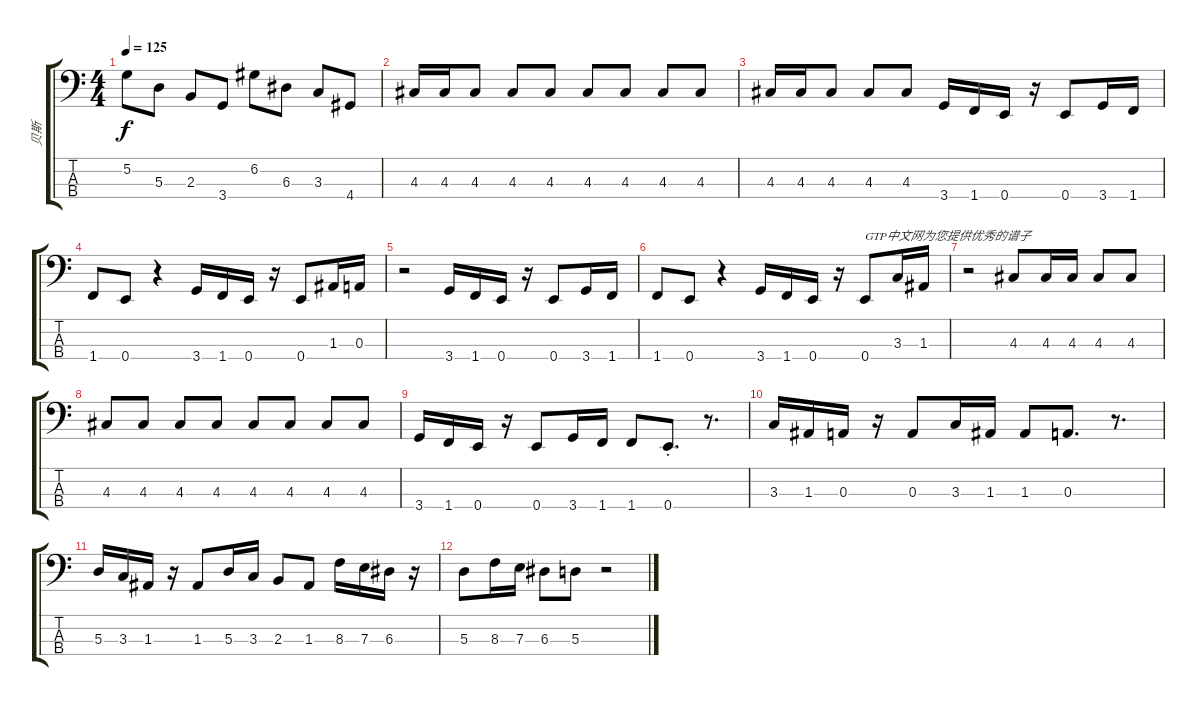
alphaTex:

\track ("贝斯" "贝斯") {instrument electricbassfinger}
\staff {score tabs}
\tuning (G2 D2 A1 E1) {hide}
\ts (4 4)
\tempo 125
\clef f4
\ks c
5.2.8{dy f} 5.3.8 2.3.8 3.4.8 6.2.8 6.3.8 3.3.8 4.4.8 |
4.3.16 4.3.16 4.3.8 4.3.8 4.3.8 4.3.8 4.3.8 4.3.8 4.3.8 |
4.3.16 4.3.16 4.3.8 4.3.8 4.3.8 3.4.16 1.4.16 0.4.16 r.16 0.4.8 3.4.16 1.4.16 |
1.4.8 0.4.8 r.4 3.4.16 1.4.16 0.4.16 r.16 0.4.8 1.3.16 0.3.16 |
r.2 3.4.16 1.4.16 0.4.16 r.16 0.4.8 3.4.16 1.4.16 |
1.4.8 0.4.8 r.4 3.4.16 1.4.16 0.4.16 r.16 0.4.8{txt "GTP中文网为您提供优秀的谱子"} 3.3.16 1.3.16 |
r.2 4.3.8 4.3.16 4.3.16 4.3.8 4.3.8 |
4.3.8 4.3.8 4.3.8 4.3.8 4.3.8 4.3.8 4.3.8 4.3.8 |
3.4.16 1.4.16 0.4.16 r.16 0.4.8 3.4.16 1.4.16 1.4.8 0.4{st}.8{d} r.8{d} |
3.3.16 1.3.16 0.3.16 r.16 0.3.8 3.3.16 1.3.16 1.3.8 0.3.8{d} r.8{d} |
5.3.16 3.3.16 1.3.16 r.16 1.3.8 5.3.16 3.3.16 2.3.8 1.3.8 8.3.16 7.3.16 6.3.16 r.16 |
5.3.8 8.3.16 7.3.16 6.3.8 5.3.8 r.2
